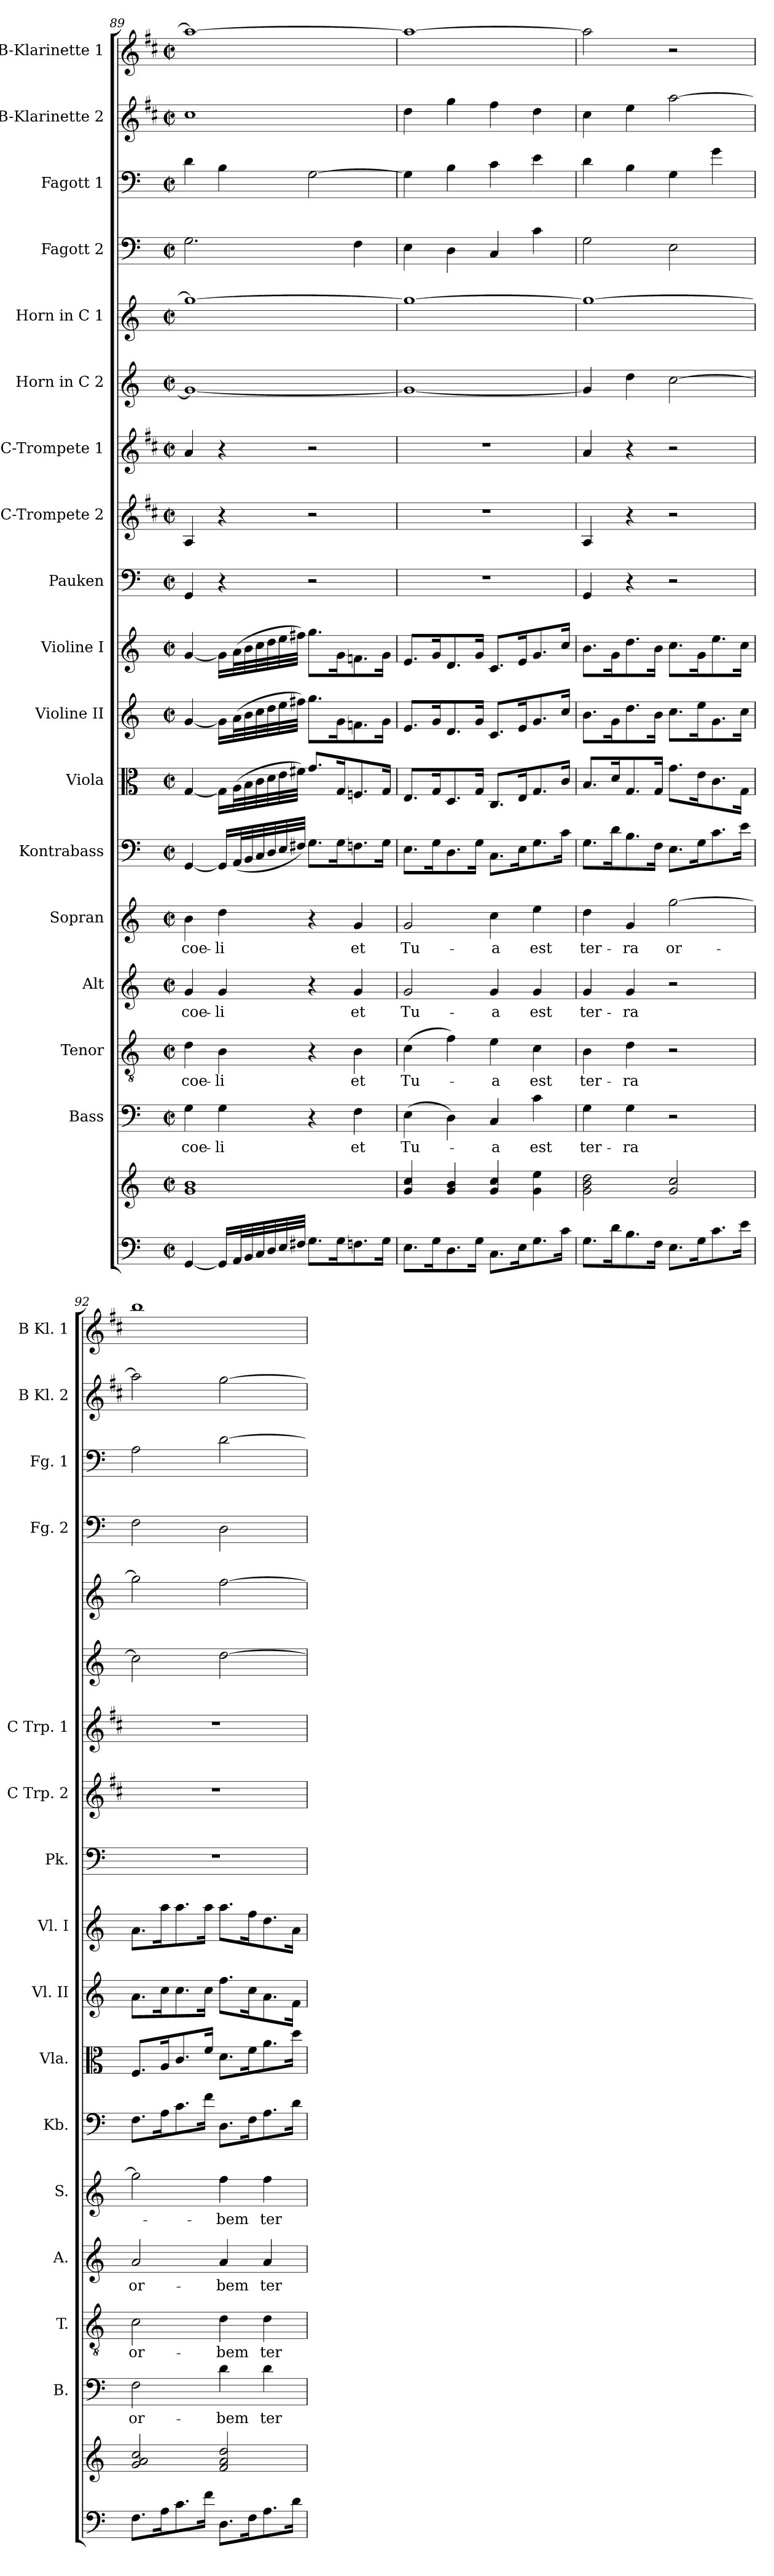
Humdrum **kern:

**kern	**kern	**kern	**text	**kern	**text	**kern	**text	**kern	**text	**kern	**kern	**kern	**kern	**kern	**kern	**kern	**kern	**kern	**kern	**kern	**kern	**kern
*part18	*part18	*part17	*part17	*part16	*part16	*part15	*part15	*part14	*part14	*part13	*part12	*part11	*part10	*part9	*part8	*part7	*part6	*part5	*part4	*part3	*part2	*part1
*staff19	*staff18	*staff17	*staff17	*staff16	*staff16	*staff15	*staff15	*staff14	*staff14	*staff13	*staff12	*staff11	*staff10	*staff9	*staff8	*staff7	*staff6	*staff5	*staff4	*staff3	*staff2	*staff1
*	*	*I"Bass	*	*I"Tenor	*	*I"Alt	*	*I"Sopran	*	*I"Kontrabass	*I"Viola	*I"Violine II	*I"Violine I	*I"Pauken	*I"C-Trompete 2	*I"C-Trompete 1	*I"Horn in C 2	*I"Horn in C 1	*I"Fagott 2	*I"Fagott 1	*I"B-Klarinette 2	*I"B-Klarinette 1
*	*	*I'B.	*	*I'T.	*	*I'A.	*	*I'S.	*	*I'Kb.	*I'Vla.	*I'Vl. II	*I'Vl. I	*I'Pk.	*I'C Trp. 2	*I'C Trp. 1	*	*	*I'Fg. 2	*I'Fg. 1	*I'B Kl. 2	*I'B Kl. 1
*clefF4	*clefG2	*clefF4	*	*clefGv2	*	*clefG2	*	*clefG2	*	*clefF4	*clefC3	*clefG2	*clefG2	*clefF4	*clefG2	*clefG2	*clefG2	*clefG2	*clefF4	*clefF4	*clefG2	*clefG2
*	*	*	*	*	*	*	*	*	*	*ITrd7c12	*	*	*	*	*ITrd1c2	*ITrd1c2	*ITrd7c12	*ITrd7c12	*	*	*ITrd1c2	*ITrd1c2
*k[]	*k[]	*k[]	*	*k[]	*	*k[]	*	*k[]	*	*k[]	*k[]	*k[]	*k[]	*k[]	*k[]	*k[]	*k[]	*k[]	*k[]	*k[]	*k[]	*k[]
*C:	*C:	*C:	*	*C:	*	*C:	*	*C:	*	*C:	*C:	*C:	*C:	*C:	*C:	*C:	*C:	*C:	*C:	*C:	*C:	*C:
*M2/2	*M2/2	*M2/2	*	*M2/2	*	*M2/2	*	*M2/2	*	*M2/2	*M2/2	*M2/2	*M2/2	*M2/2	*M2/2	*M2/2	*M2/2	*M2/2	*M2/2	*M2/2	*M2/2	*M2/2
*met(c|)	*met(c|)	*met(c|)	*	*met(c|)	*	*met(c|)	*	*met(c|)	*	*met(c|)	*met(c|)	*met(c|)	*met(c|)	*met(c|)	*met(c|)	*met(c|)	*met(c|)	*met(c|)	*met(c|)	*met(c|)	*met(c|)	*met(c|)
=89	=89	=89	=89	=89	=89	=89	=89	=89	=89	=89	=89	=89	=89	=89	=89	=89	=89	=89	=89	=89	=89	=89
!	!	!	!LO:LY:b	!	!LO:LY:b	!	!LO:LY:b	!	!LO:LY:b	!	!	!	!	!	!	!	!	!	!	!	!	!
[4GG/	1g 1b	4G\	coe-	4d\	coe-	4g/	coe-	4b\	coe-	[4GGG/	[4G/	[4g/	[4g/	4GG/	4G/	4g/	1G_	1g_	2.G\	4d\	1b	1gg_
!	!	!	!LO:LY:b	!	!LO:LY:b	!	!LO:LY:b	!	!LO:LY:b	!	!	!	!	!	!	!	!	!	!	!	!	!
16GG/LL]	.	4G\	-li	4B\	-li	4g/	-li	4dd\	-li	16GGG/LL]	16G\LL]	16g\LL]	16g\LL]	4r	4r	4r	.	.	.	4B\	.	.
32AA/L	.	.	.	.	.	.	.	.	.	(<32AAA/L	(>32A\L	(>32a\L	(>32a\L	.	.	.	.	.	.	.	.	.
32BB/	.	.	.	.	.	.	.	.	.	32BBB/	32B\	32b\	32b\	.	.	.	.	.	.	.	.	.
32C/	.	.	.	.	.	.	.	.	.	32CC/	32c\	32cc\	32cc\	.	.	.	.	.	.	.	.	.
32D/	.	.	.	.	.	.	.	.	.	32DD/	32d\	32dd\	32dd\	.	.	.	.	.	.	.	.	.
32E/	.	.	.	.	.	.	.	.	.	32EE/	32e\	32ee\	32ee\	.	.	.	.	.	.	.	.	.
32F#X/JJJ	.	.	.	.	.	.	.	.	.	32FF#X/JJJ)	32f#X\JJJ)	32ff#X\JJJ)	32ff#X\JJJ)	.	.	.	.	.	.	.	.	.
8.G\L	.	4r	.	4r	.	4r	.	4r	.	8.GG\L	8.g/L	8.gg\L	8.gg\L	2r	2r	2r	.	.	.	[2G\	.	.
16G\k	.	.	.	.	.	.	.	.	.	16GG\k	16G/k	16g\k	16g\k	.	.	.	.	.	.	.	.	.
!	!	!	!LO:LY:b	!	!LO:LY:b	!	!LO:LY:b	!	!LO:LY:b	!	!	!	!	!	!	!	!	!	!	!	!	!
8.Fn\	.	4F\	et	4B\	et	4g/	et	4g/	et	8.FFn\	8.Fn/	8.fn\	8.fn\	.	.	.	.	.	4F\	.	.	.
16G\Jk	.	.	.	.	.	.	.	.	.	16GG\Jk	16G/Jk	16g\Jk	16g\Jk	.	.	.	.	.	.	.	.	.
=90	=90	=90	=90	=90	=90	=90	=90	=90	=90	=90	=90	=90	=90	=90	=90	=90	=90	=90	=90	=90	=90	=90
!	!	!	!LO:LY:b	!	!LO:LY:b	!	!LO:LY:b	!	!LO:LY:b	!	!	!	!	!	!	!	!	!	!	!	!	!
8.E\L	4g/ 4cc/	(>4E\	Tu-	(>4c\	Tu-	2g/	Tu-	2g/	Tu-	8.EE\L	8.E/L	8.e/L	8.e/L	1r	1r	1r	1G_	1g_	4E\	4G\]	4cc\	1gg_
16G\k	.	.	.	.	.	.	.	.	.	16GG\k	16G/k	16g/k	16g/k	.	.	.	.	.	.	.	.	.
8.D\	4g/ 4b/	4D\)	.	4f\)	.	.	.	.	.	8.DD\	8.D/	8.d/	8.d/	.	.	.	.	.	4D\	4B\	4ff\	.
16G\Jk	.	.	.	.	.	.	.	.	.	16GG\Jk	16G/Jk	16g/Jk	16g/Jk	.	.	.	.	.	.	.	.	.
!	!	!	!LO:LY:b	!	!LO:LY:b	!	!LO:LY:b	!	!LO:LY:b	!	!	!	!	!	!	!	!	!	!	!	!	!
8.C\L	4g/ 4cc/	4C/	-a	4e\	-a	4g/	-a	4cc\	-a	8.CC\L	8.C/L	8.c/L	8.c/L	.	.	.	.	.	4C/	4c\	4ee\	.
16E\k	.	.	.	.	.	.	.	.	.	16EE\k	16E/k	16e/k	16e/k	.	.	.	.	.	.	.	.	.
!	!	!	!LO:LY:b	!	!LO:LY:b	!	!LO:LY:b	!	!LO:LY:b	!	!	!	!	!	!	!	!	!	!	!	!	!
8.G\	4g\ 4ee\	4c\	est	4c\	est	4g/	est	4ee\	est	8.GG\	8.G/	8.g/	8.g/	.	.	.	.	.	4c\	4e\	4cc\	.
16c\Jk	.	.	.	.	.	.	.	.	.	16C\Jk	16c/Jk	16cc/Jk	16cc/Jk	.	.	.	.	.	.	.	.	.
!!LO:PB:g=z
=91	=91	=91	=91	=91	=91	=91	=91	=91	=91	=91	=91	=91	=91	=91	=91	=91	=91	=91	=91	=91	=91	=91
!	!	!	!LO:LY:b	!	!LO:LY:b	!	!LO:LY:b	!	!LO:LY:b	!	!	!	!	!	!	!	!	!	!	!	!	!
8.G\L	2g\ 2b\ 2dd\	4G\	ter-	4B\	ter-	4g/	ter-	4dd\	ter-	8.GG\L	8.B/L	8.b\L	8.b\L	4GG/	4G/	4g/	4G/]	1g_	2G\	4d\	4b\	2gg\]
16d\k	.	.	.	.	.	.	.	.	.	16D\k	16d/k	16g\k	16g\k	.	.	.	.	.	.	.	.	.
!	!	!	!LO:LY:b	!	!LO:LY:b	!	!LO:LY:b	!	!LO:LY:b	!	!	!	!	!	!	!	!	!	!	!	!	!
8.B\	.	4G\	-ra	4d\	-ra	4g/	-ra	4g/	-ra	8.BB\	8.G/	8.dd\	8.dd\	4r	4r	4r	4d\	.	.	4B\	4dd\	.
16F\Jk	.	.	.	.	.	.	.	.	.	16FF\Jk	16G/Jk	16b\Jk	16b\Jk	.	.	.	.	.	.	.	.	.
!	!	!	!	!	!	!	!	!	!LO:LY:b	!	!	!	!	!	!	!	!	!	!	!	!	!
8.E\L	2g/ 2cc/	2r	.	2r	.	2r	.	[2gg\	or-	8.EE\L	8.g\L	8.cc\L	8.cc\L	2r	2r	2r	[2c\	.	2E\	4G\	[2gg\	2r
16G\k	.	.	.	.	.	.	.	.	.	16GG\k	16e\k	16ee\k	16g\k	.	.	.	.	.	.	.	.	.
8.c\	.	.	.	.	.	.	.	.	.	8.C\	8.c\	8.g\	8.ee\	.	.	.	.	.	.	4g\	.	.
16e\Jk	.	.	.	.	.	.	.	.	.	16E\Jk	16G\Jk	16cc\Jk	16cc\Jk	.	.	.	.	.	.	.	.	.
=92	=92	=92	=92	=92	=92	=92	=92	=92	=92	=92	=92	=92	=92	=92	=92	=92	=92	=92	=92	=92	=92	=92
!	!	!	!LO:LY:b	!	!LO:LY:b	!	!LO:LY:b	!	!	!	!	!	!	!	!	!	!	!	!	!	!	!
8.F\L	2g/ 2a/ 2cc/	2F\	or-	2c\	or-	2a/	or-	2gg\]	.	8.FF\L	8.F/L	8.a\L	8.a\L	1r	1r	1r	2c\]	2g\]	2F\	2A\	2gg\]	1aa
16A\k	.	.	.	.	.	.	.	.	.	16AA\k	16A/k	16cc\k	16aa\k	.	.	.	.	.	.	.	.	.
8.c\	.	.	.	.	.	.	.	.	.	8.C\	8.c/	8.cc\	8.aa\	.	.	.	.	.	.	.	.	.
16f\Jk	.	.	.	.	.	.	.	.	.	16F\Jk	16f/Jk	16cc\Jk	16aa\Jk	.	.	.	.	.	.	.	.	.
!	!	!	!LO:LY:b	!	!LO:LY:b	!	!LO:LY:b	!	!LO:LY:b	!	!	!	!	!	!	!	!	!	!	!	!	!
8.D\L	2f/ 2a/ 2dd/	4d\	-bem	4d\	-bem	4a/	-bem	4ff\	-bem	8.DD\L	8.d\L	8.ff\L	8.aa\L	.	.	.	[2d\	[2f\	2D\	[2d\	[2ff\	.
16F\k	.	.	.	.	.	.	.	.	.	16FF\k	16f\k	16cc\k	16ff\k	.	.	.	.	.	.	.	.	.
!	!	!	!LO:LY:b	!	!LO:LY:b	!	!LO:LY:b	!	!LO:LY:b	!	!	!	!	!	!	!	!	!	!	!	!	!
8.A\	.	4d\	ter-	4d\	ter-	4a/	ter-	4ff\	ter-	8.AA\	8.a\	8.a\	8.dd\	.	.	.	.	.	.	.	.	.
16d\Jk	.	.	.	.	.	.	.	.	.	16D\Jk	16dd\Jk	16f\Jk	16a\Jk	.	.	.	.	.	.	.	.	.
=	=	=	=	=	=	=	=	=	=	=	=	=	=	=	=	=	=	=	=	=	=	=
*-	*-	*-	*-	*-	*-	*-	*-	*-	*-	*-	*-	*-	*-	*-	*-	*-	*-	*-	*-	*-	*-	*-
